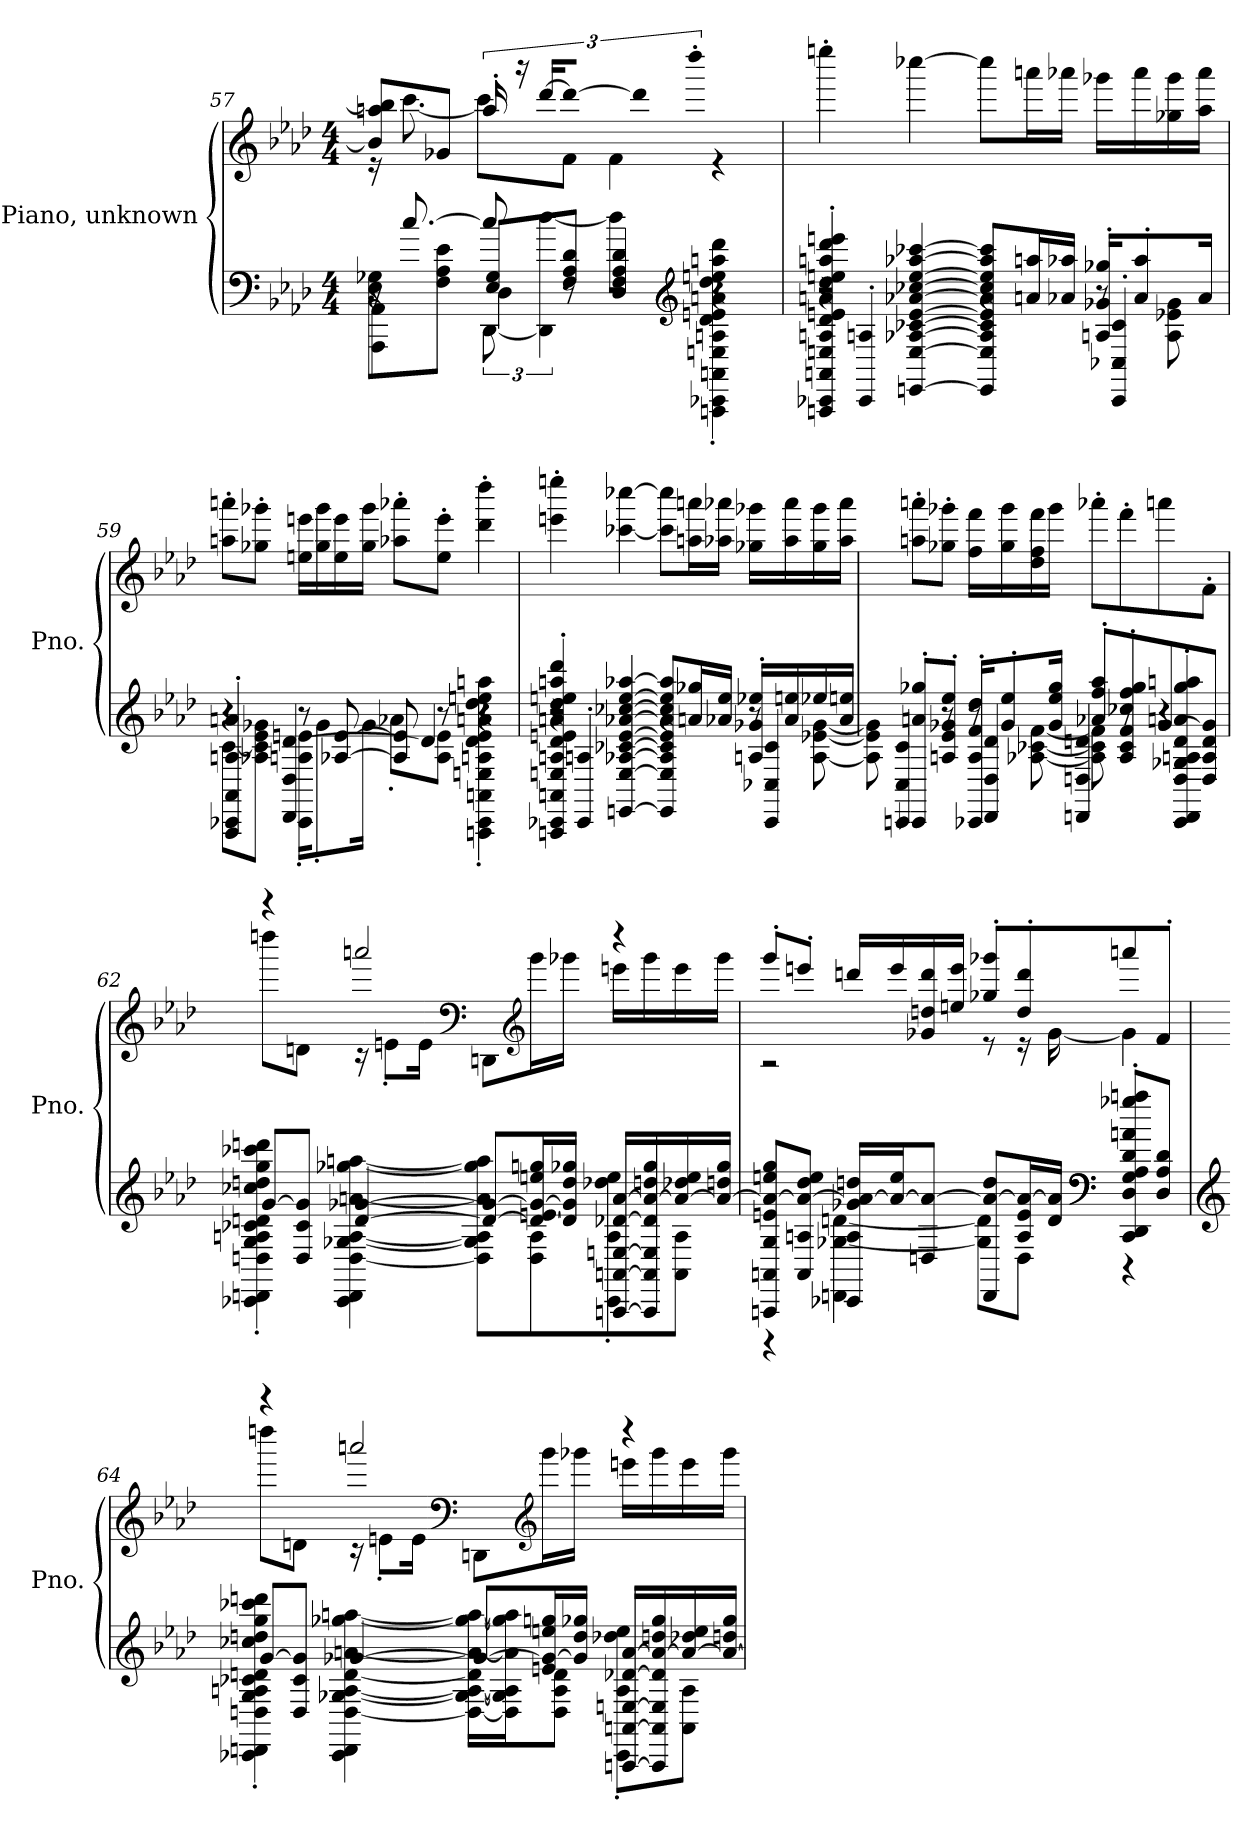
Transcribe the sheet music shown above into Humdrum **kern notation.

**kern	**kern
*part1	*part1
*staff2	*staff1
*I"Piano, unknown	*
*I'Pno.	*
*clefF4	*clefG2
*k[b-e-a-d-]	*k[b-e-a-d-]
*M4/4	*M4/4
=57	=57
*^	*^
*	*^	*	*
*	*	*^	*	*
16r	8E-\ 8G-X\L	4r	4AAA-\ 4AA-\	8b-/] 8aan/ 8bb-/]L	16r
[8.cc/	.	.	.	.	[8.ccc\
.	8F\ 8A-\ 8e-\J	.	.	8g-X/J	.
8cc/]	[12DD-\	8E-/ 8G-/L	4D-\	24aa'/	8ccc\L]
.	.	.	.	24r	.
.	6DD-\] [6dd-\	.	.	[24ddd-/KL	.
8r	.	8F/ 8A-/ 8d-/J	.	8ddd-/J_	8f\J
2r	4dd-\]	4D-/ 4F/ 4A-/ 4d-/	2r	4ddd-/]	4f\
*clefG2	*	*	*	*	*
.	4AAAn\' 4CC-X\' 4AAn\' 4En\' 4An\' 4d-\' 4en\' 4an\' 4dd-\' 4een\' 4aan\' 4ddd-\'	4r	.	4dddd-'/	4r
*	*	*v	*v	*	*
*	*	*	*v	*v
!!LO:LB:g=z
=58	=58	=58	=58
4AAAn/' 4CC-X/' 4AAn/' 4En/' 4An/' 4d-/' 4en/' 4an/' 4dd-/' 4een/' 4aan/' 4ddd-/' 4eeen/'	2r	4r	4eeeen'\
[4EEn/ [4E/ [4A-X/ [4c-X/ [4e/ [4a-X/ [4cc-X/ [4ee/ [4aa-X/ [4ccc-X/	.	4CC-/' 4An/'	[4cccc-X\
8EE/] 8E/] 8A-/] 8c-/] 8e/] 8a-/] 8cc-/] 8ee/] 8aa-/] 8ccc-/]L	4r	4r	8cccc-\L]
16an/ 16aan/L	.	.	16aaan\L
16a-X/ 16aa-X/JJ	.	.	16aaa-X\JJ
16An/' 16g-X/' 16gg-X/'KL	8r	4CC-/' 4C-X/' 4c-/'	16ggg-X\LL
8a-/' 8aa-/'	.	.	16aaa-\
.	8A\ 8e-X\ 8g-\	.	16gg-X\ 16ggg-\
16a-/Jk	.	.	16aa-\ 16aaa-\JJ
=59	=59	=59	=59
4r	[8c\L	4AAA-/' 4CC-X/' 4AA-/' 4An/' 4an/'	8aan\' 8aaan\'L
.	8A-X\ 8c\] 8e-\ 8g-X\J	.	8gg-X\' 8ggg-X\'J
8r	16CC-\' 16An\' 16en\'KL	4DD-/ 4D-/ [4d-/	16een\ 16eeen\LL
.	8g-'\	.	16gg-\ 16ggg-\
[8A-X/ [8e/	.	.	16ee\ 16eee\
.	16g-\Jk	.	16gg-\ 16ggg-\JJ
8A-/] 8e/]	8a-X'\L	4d-/]	8aa-X\' 8aaa-X\'L
8r	8A-\ 8e\J	.	8ee\' 8eee\'J
4r	4AAAn\' 4CC-\' 4AAn\' 4En\' 4An\' 4d-\' 4e\' 4an\' 4dd-\' 4een\' 4aan\'	4r	4ddd-\' 4dddd-\'
!!LO:LB:g=z
=60	=60	=60	=60
4AAAn/' 4CC-X/' 4AAn/' 4En/' 4An/' 4d-/' 4en/' 4an/' 4dd-/' 4een/' 4aan/' 4ddd-/'	2r	4r	4eeen\' 4eeeen\'
[4EEn/ [4E/ [4A-X/ [4c-X/ [4e/ [4a-X/ [4cc-X/ [4ee/ [4aa-X/	.	4CC-/' 4An/'	[4ccc-X\ [4cccc-X\
8EE/] 8E/] 8A-/] 8c-/] 8e/] 8a-/] 8cc-/] 8ee/] 8aa-/]L	4r	4r	8ccc-\] 8cccc-\]L
16an/ 16gg-X/L	.	.	16aan\ 16aaan\L
16a-X/ 16ee/JJ	.	.	16aa-X\ 16aaa-X\JJ
16An/' 16g-X/' 16ee-X/'LL	8r	4CC-/ 4C-X/ 4c-/	16gg-X\ 16ggg-X\LL
16a-/ 16een/	.	.	16aa-\ 16aaa-\
16ee-X/	[8A\ [8e-X\ [8g-\	.	16gg-\ 16ggg-\
16a-/ 16een/JJ	.	.	16aa-\ 16aaa-\JJ
=61	=61	=61	=61
8CC-X/' 8an/' 8gg-X/'L	8A\] 8e-\] 8g-\]	4CCn/ 4C/ 4c/	8aan\' 8aaan\'L
8An/' 8e-/' 8g-X/' 8ee-/'J	8r	.	8gg-X\' 8ggg-X\'J
16CC-X/' 16A/' 16f/' 16dd-/'KL	8r	4DD-/ 4D-/ 4d-/	16ff\ 16fff\LL
8g-/' 8ee-/'	.	.	16gg-\ 16ggg-\
.	[8A-X\ [8c-X\ [8f\	.	16dd-\ 16ff\ 16fff\
16g-/ 16ee-/ 16gg-/Jk	.	.	16ggg-\JJ
8a-X/' 8ff/' 8aa-/'L	8A-\] 8c-\] 8f\]	4DDn/ 4Dn/ 4dn/	8aaa-X'\L
8A-/' 8c-/' 8f/' 8cc-X/' 8ff/' 8gg-/'	8r	.	8fff'\
[8g-/	4r	4CC-/' 4DD/' 4D/' 4G-X/' 4An/' 4d/' 4an/' 4gg-/' 4aan/'	8aaan\
8D/ 8A/ 8d/ 8g-/]J	.	.	8f'\J
*	*v	*v	*
!!LO:LB:g=z
=62	=62	=62
*	*	*^
[8g/L	4CC-X\' 4DDn\' 4Dn\' 4G\' 4An\' 4c-X\' 4dn\' 4cc-X\' 4ddn\' 4gg\' 4ccc-X\' 4dddn\'	4r	8ddddn\L
8D/ 8c-/ 8g/]J	.	.	8dn\J
[4d/ [4g-X/	4CC-\ 4DD\ [4D\ [4G-X\ [4A\ [4an\ [4gg-X\ [4aan\	2aaan/	16r
.	.	.	8en'\L
.	.	.	16e\Jk
*	*	*clefF4	*
8d/_ 8g-/_L	8D\] 8G-\] 8A\] 8a\] 8gg-\] 8aa\]L	.	8DDn\L
*	*	*clefG2	*
16d/_ 16en/ 16g-/_ 16een/ 16ggn/L	8D\ 8A\	.	16ggg\L
16d/] 16g-/] 16dd/ 16gg-X/JJ	.	.	16ggg-X\JJ
[16AAAn/ [16AAn/ [16En/ [16d-X/ [16a/LL	8CC-\' 8A\' 8dd-X\' 8ee\'	4r	16eeen\LL
16AAA/] 16AA/] 16E/] 16d-/] 16a/_ 16ddn/ 16gg-/	.	.	16ggg-\
16a/_ 16dd-X/ 16ee/	8AA\ 8A\J	.	16eee\
16a/_ 16ddn/ 16gg-/JJ	.	.	16ggg-\JJ
!!LO:LB:g=z	!!
=63	=63	=63	=63
8AAAn/ 8AAn/ 8G/ 8en/ 8a/_ 8een/ 8gg/L	4r	8ggg'/L	2r
8AA/ 8An/ 8a/_ 8dd-/ 8ee/J	.	8eeen'/J	.
16CC-X/ 16A/ 16g-X/ 16a/_ 16ddn/LL	4DDn\ [4G-X\ [4dn\	16dddn/LL	.
16a/_ 16ee/J	.	16eee/	.
8Dn/ 8a/_J	.	16g-X/ 16ddn/ 16ddd/	.
.	.	16een/ 16eee/JJ	.
8DD/ 8a/_ 8dd/L	8G-\] 8d\]L	8gg-X/' 8ggg-X/'L	8r
16A/ 16e/ 16a/_L	8D\J	8dd/' 8ddd/'	16r
16d/ 16a/]JJ	.	.	[16g-\
*clefF4	*	*	*
8CC-/' 8DD/' 8D/' 8G-/' 8A/' 8d/' 8an/' 8gg-X/' 8aan/'L	4r	8aaan/	4g-\]
8D/ 8A/ 8d/J	.	8f'/J	.
!!LO:PB:g=z	!!
=64	=64	=64	=64
*clefG2	*	*	*
[8g/L	4CC-X\' 4DDn\' 4Dn\' 4G\' 4An\' 4c-X\' 4dn\' 4cc-X\' 4ddn\' 4gg\' 4ccc-X\' 4dddn\'	4r	8ddddn\L
8D/ 8c-/ 8g/]J	.	.	8dn\J
[4g-X/	4CC-\ 4DD\ [4D\ [4G-X\ [4A\ [4d\ [4an\ [4gg-X\ [4aan\	2aaan/	16r
.	.	.	8en'\L
.	.	.	16e\Jk
*	*	*clefF4	*
8g-/L_	16D\_ 16G-\_ 16A\_ 16d\] 16a\_ 16gg-\_ 16aa\_LL	.	8DDn\L
.	16D\] 16G-\] 16A\] 16a\] 16gg-\] 16aa\]J	.	.
*	*	*clefG2	*
16en/ 16g-/_ 16een/ 16ggn/L	8D\ 8A\ 8d\J	.	16ggg\L
16g-/] 16dd/ 16gg-X/JJ	.	.	16ggg-X\JJ
[16AAAn/ [16AAn/ [16En/ [16d-X/ [16a/LL	8CC-\' 8A\' 8dd-X\' 8ee\'L	4r	16eeen\LL
16AAA/] 16AA/] 16E/] 16d-/] 16a/_ 16ddn/ 16gg-/	.	.	16ggg-\
16a/_ 16dd-X/ 16ee/	8AA\ 8A\J	.	16eee\
16a/_ 16ddn/ 16gg-/JJ	.	.	16ggg-\JJ
*v	*v	*	*
*	*v	*v
=	=
*-	*-
